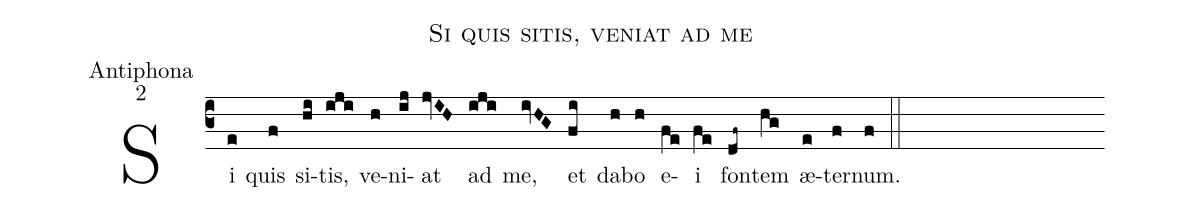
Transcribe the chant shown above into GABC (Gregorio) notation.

name:Si quis sitis, veniat ad me;
office-part:Antiphona;
mode:2;
%%
(c3)Si(e) quis(f) si(hi)tis,(iji) ve(h)ni(ij)at(jvIH) ad(iji) me,(ivHG) et(fi) da(h)bo(h) e(fe)i(fe) fon(df~)tem(hg) æ(e)ter(f)num.(f) (::)
